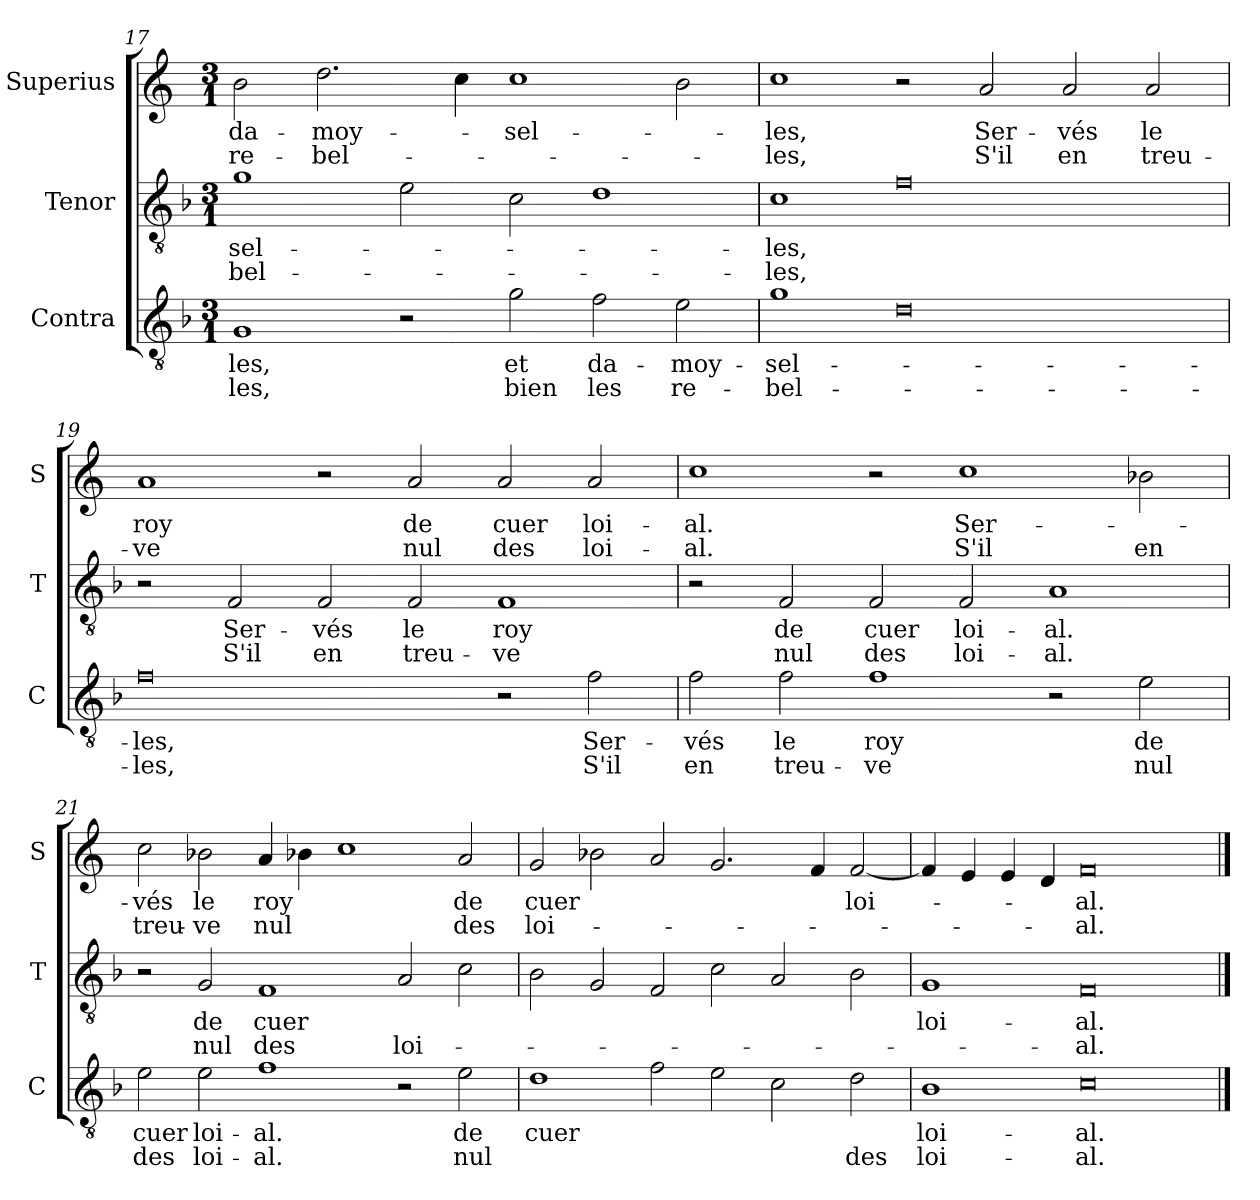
**kern	**text	**text	**kern	**text	**text	**kern	**text	**text
*part3	*part3	*part3	*part2	*part2	*part2	*part1	*part1	*part1
*staff3	*staff3	*staff3	*staff2	*staff2	*staff2	*staff1	*staff1	*staff1
*I"Contra	*	*	*I"Tenor	*	*	*I"Superius	*	*
*I'C	*	*	*I'T	*	*	*I'S	*	*
*clefGv2	*	*	*clefGv2	*	*	*clefG2	*	*
*k[b-]	*	*	*k[b-]	*	*	*k[]	*	*
*M3/1	*	*	*M3/1	*	*	*M3/1	*	*
=17	=17	=17	=17	=17	=17	=17	=17	=17
1G	-les,	-les,	1g	-sel-	-bel-	2b\	da-	re-
.	.	.	.	.	.	2.dd\	-moy-	-bel-
2r	.	.	2e\	.	.	.	.	.
.	.	.	.	.	.	4cc\	.	.
2g\	et	bien	2c\	.	.	1cc	-sel-	.
2f\	da-	les	1d	.	.	.	.	.
2e\	-moy-	re-	.	.	.	2b\	.	.
=18	=18	=18	=18	=18	=18	=18	=18	=18
1g	-sel-	-bel-	1c	-les,	-les,	1cc	-les,	-les,
0d	.	.	0f	.	.	2r	.	.
.	.	.	.	.	.	2a/	Ser-	S'il
.	.	.	.	.	.	2a/	-vés	en
.	.	.	.	.	.	2a/	le	treu-
=19	=19	=19	=19	=19	=19	=19	=19	=19
0f	-les,	-les,	2r	.	.	1a	roy	-ve
.	.	.	2F/	Ser-	S'il	.	.	.
.	.	.	2F/	-vés	en	2r	.	.
.	.	.	2F/	le	treu-	2a/	de	nul
2r	.	.	1F	roy	-ve	2a/	cuer	des
2f\	Ser-	S'il	.	.	.	2a/	loi-	loi-
=20	=20	=20	=20	=20	=20	=20	=20	=20
2f\	-vés	en	2r	.	.	1cc	-al.	-al.
2f\	le	treu-	2F/	de	nul	.	.	.
1f	roy	-ve	2F/	cuer	des	2r	.	.
.	.	.	2F/	loi-	loi-	1cc	Ser-	S'il
2r	.	.	1A	-al.	-al.	.	.	.
2e\	de	nul	.	.	.	2b-X\	.	en
=21	=21	=21	=21	=21	=21	=21	=21	=21
2e\	cuer	des	2r	.	.	2cc\	-vés	treu-
2e\	loi-	loi-	2G/	de	nul	2b-X\	le	-ve
1f	-al.	-al.	1F	cuer	des	4a/	roy	nul
.	.	.	.	.	.	4b-X\	.	.
.	.	.	.	.	.	1cc	.	.
2r	.	.	2A/	.	loi-	.	.	.
2e\	de	nul	2c\	.	.	2a/	de	des
=22	=22	=22	=22	=22	=22	=22	=22	=22
1d	cuer	.	2B-\	.	.	2g/	cuer	loi-
.	.	.	2G/	.	.	2b-X\	.	.
2f\	.	.	2F/	.	.	2a/	.	.
2e\	.	.	2c\	.	.	2.g/	.	.
2c\	.	.	2A/	.	.	.	.	.
.	.	.	.	.	.	4f/	.	.
2d\	.	des	2B-\	.	.	[2f/	loi-	.
=23	=23	=23	=23	=23	=23	=23	=23	=23
1B-	loi-	loi-	1G	loi-	.	4f/]	.	.
.	.	.	.	.	.	4e/	.	.
.	.	.	.	.	.	4e/	.	.
.	.	.	.	.	.	4d/	.	.
0c	-al.	-al.	0F	-al.	-al.	0f	-al.	-al.
==	==	==	==	==	==	==	==	==
*-	*-	*-	*-	*-	*-	*-	*-	*-
